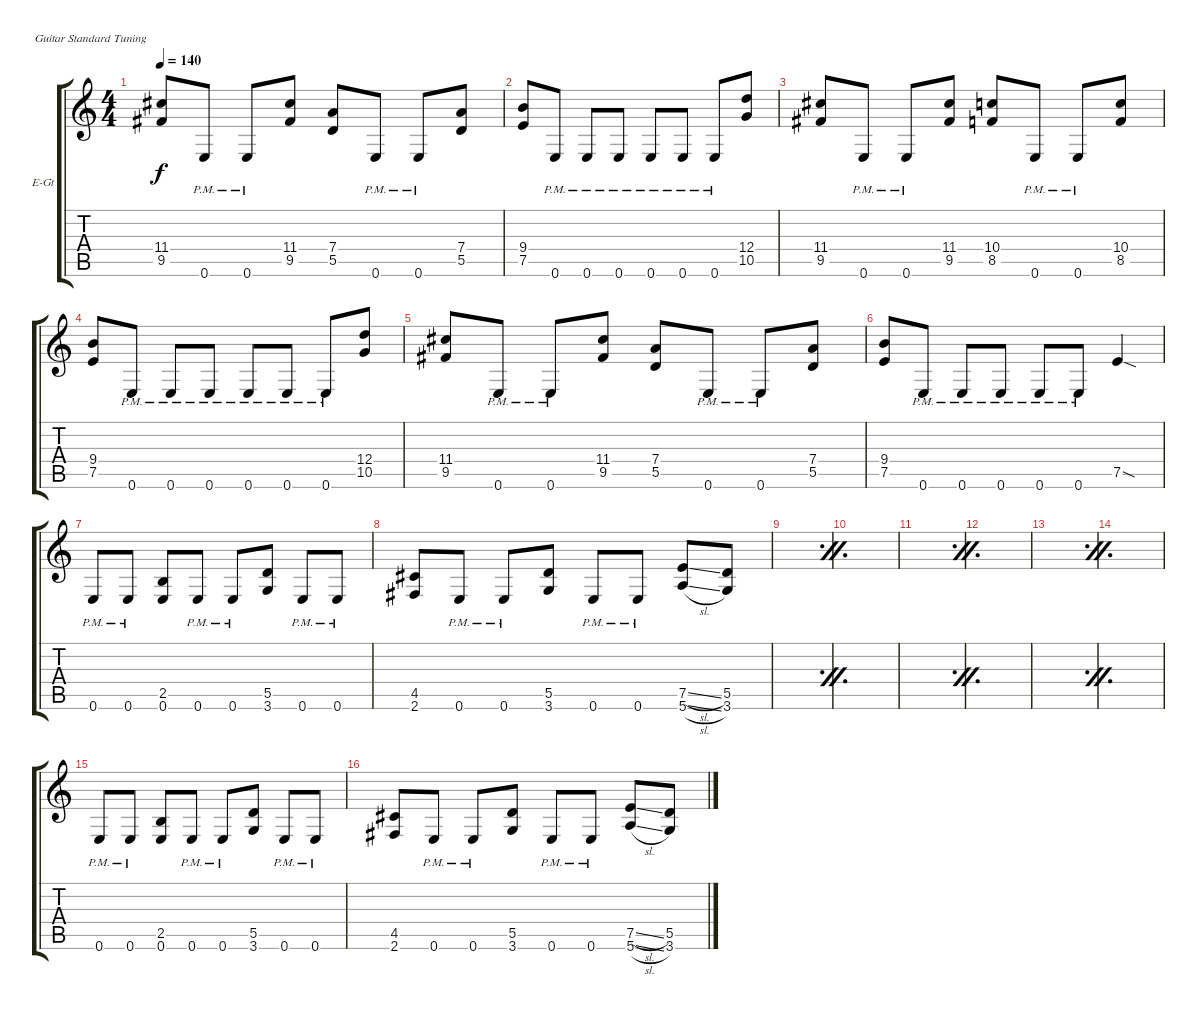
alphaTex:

\defaultSystemsLayout 4
\bracketExtendMode groupsimilarinstruments
\firstSystemTrackNameOrientation horizontal
\otherSystemsTrackNameOrientation horizontal
\track ("Rhythm Guitar" "E-Gt") {instrument distortionguitar}
\staff {score tabs}
\tuning (E4 B3 G3 D3 A2 E2)
\ts (4 4)
\tempo 140
\clef g2
\ks c
(11.4 9.5).8{dy f} 0.6{pm}.8 0.6{pm}.8 (11.4 9.5).8 (7.4 5.5).8 0.6{pm}.8 0.6{pm}.8 (7.4 5.5).8 |
(9.4 7.5).8 0.6{pm}.8 0.6{pm}.8 0.6{pm}.8 0.6{pm}.8 0.6{pm}.8 0.6{pm}.8 (12.4 10.5).8 |
(11.4 9.5).8 0.6{pm}.8 0.6{pm}.8 (11.4 9.5).8 (10.4 8.5).8 0.6{pm}.8 0.6{pm}.8 (10.4 8.5).8 |
(9.4 7.5).8 0.6{pm}.8 0.6{pm}.8 0.6{pm}.8 0.6{pm}.8 0.6{pm}.8 0.6{pm}.8 (12.4 10.5).8 |
(11.4 9.5).8 0.6{pm}.8 0.6{pm}.8 (11.4 9.5).8 (7.4 5.5).8 0.6{pm}.8 0.6{pm}.8 (7.4 5.5).8 |
(9.4 7.5).8 0.6{pm}.8 0.6{pm}.8 0.6{pm}.8 0.6{pm}.8 0.6{pm}.8 7.5{sod}.4 |
0.6{pm}.8 0.6{pm}.8 (2.5 0.6).8 0.6{pm}.8 0.6{pm}.8 (5.5 3.6).8 0.6{pm}.8 0.6{pm}.8 |
(4.5 2.6).8 0.6{pm}.8 0.6{pm}.8 (5.5 3.6).8 0.6{pm}.8 0.6{pm}.8 (7.5{sl} 5.6{sl}).8 (5.5 3.6).8 |
\simile firstofdouble
|
\simile secondofdouble
|
\simile firstofdouble
|
\simile secondofdouble
|
\simile firstofdouble
|
\simile secondofdouble
|
\simile none
0.6{pm}.8 0.6{pm}.8 (2.5 0.6).8 0.6{pm}.8 0.6{pm}.8 (5.5 3.6).8 0.6{pm}.8 0.6{pm}.8 |
(4.5 2.6).8 0.6{pm}.8 0.6{pm}.8 (5.5 3.6).8 0.6{pm}.8 0.6{pm}.8 (7.5{sl} 5.6{sl}).8 (5.5 3.6).8
